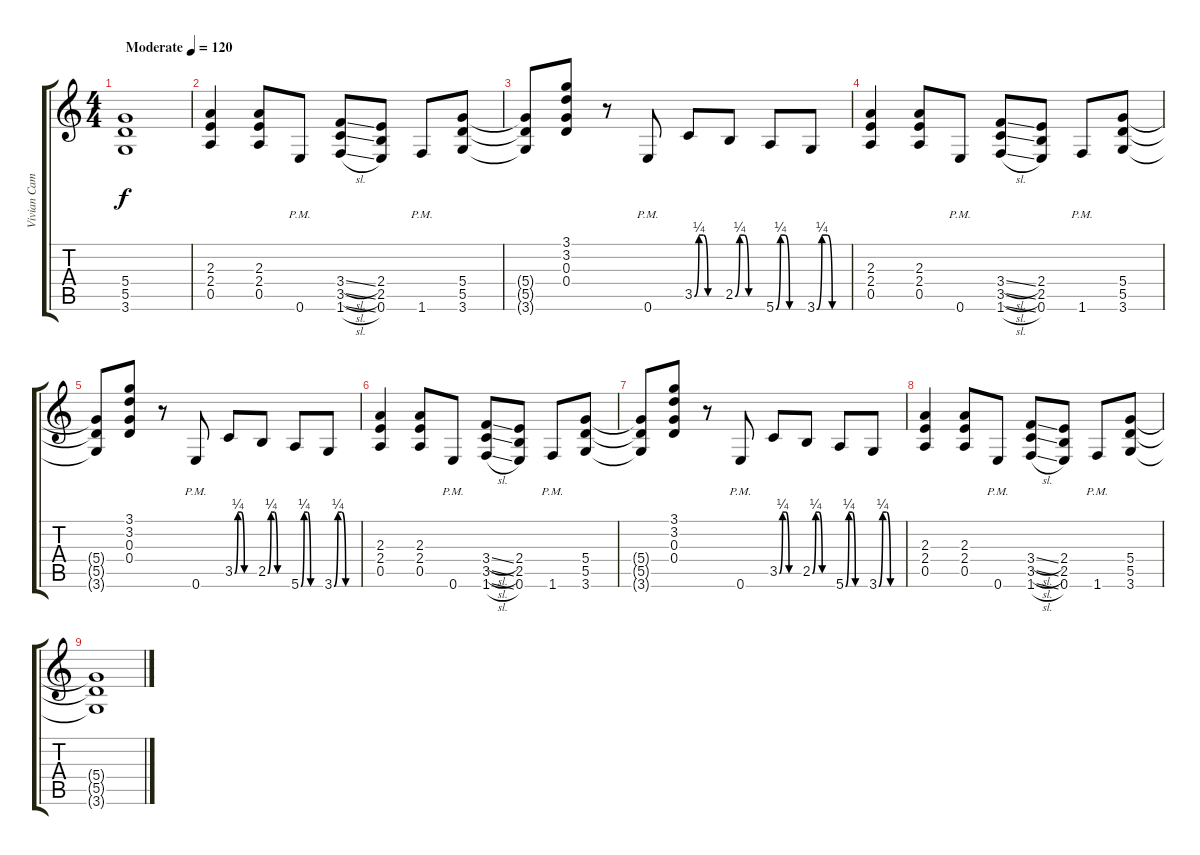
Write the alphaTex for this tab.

\track ("Vivian Campbell II" "Vivian Cam") {instrument distortionguitar}
\staff {score tabs}
\tuning (E4 B3 G3 D3 A2 E2) {hide}
\ts (4 4)
\tempo (120 "Moderate")
\clef g2
\ks c
(5.4 5.5 3.6).1{dy f instrument distortionguitar} |
(2.3 2.4 0.5).4 (2.3 2.4 0.5).8 0.6{pm}.8 (3.4{sl} 3.5{sl} 1.6{sl}).8 (2.4 2.5 0.6).8 1.6{pm}.8 (5.4 5.5 3.6).8 |
(5.4{t} 5.5{t} 3.6{t}).8 (3.1 3.2 0.3 0.4).8 r.8 0.6{pm}.8 3.5{be (custom 0 0 10 1 20 1 30 0 60 0)}.8 2.5{be (custom 0 0 10 1 20 1 30 0 60 0)}.8 5.6{be (custom 0 0 10 1 20 1 30 0 60 0)}.8 3.6{be (custom 0 0 10 1 20 1 30 0 60 0)}.8 |
(2.3 2.4 0.5).4 (2.3 2.4 0.5).8 0.6{pm}.8 (3.4{sl} 3.5{sl} 1.6{sl}).8 (2.4 2.5 0.6).8 1.6{pm}.8 (5.4 5.5 3.6).8 |
(5.4{t} 5.5{t} 3.6{t}).8 (3.1 3.2 0.3 0.4).8 r.8 0.6{pm}.8 3.5{be (custom 0 0 10 1 20 1 30 0 60 0)}.8 2.5{be (custom 0 0 10 1 20 1 30 0 60 0)}.8 5.6{be (custom 0 0 10 1 20 1 30 0 60 0)}.8 3.6{be (custom 0 0 10 1 20 1 30 0 60 0)}.8 |
(2.3 2.4 0.5).4 (2.3 2.4 0.5).8 0.6{pm}.8 (3.4{sl} 3.5{sl} 1.6{sl}).8 (2.4 2.5 0.6).8 1.6{pm}.8 (5.4 5.5 3.6).8 |
(5.4{t} 5.5{t} 3.6{t}).8 (3.1 3.2 0.3 0.4).8 r.8 0.6{pm}.8 3.5{be (custom 0 0 10 1 20 1 30 0 60 0)}.8 2.5{be (custom 0 0 10 1 20 1 30 0 60 0)}.8 5.6{be (custom 0 0 10 1 20 1 30 0 60 0)}.8 3.6{be (custom 0 0 10 1 20 1 30 0 60 0)}.8 |
(2.3 2.4 0.5).4 (2.3 2.4 0.5).8 0.6{pm}.8 (3.4{sl} 3.5{sl} 1.6{sl}).8 (2.4 2.5 0.6).8 1.6{pm}.8 (5.4 5.5 3.6).8 |
(5.4{t} 5.5{t} 3.6{t}).1
